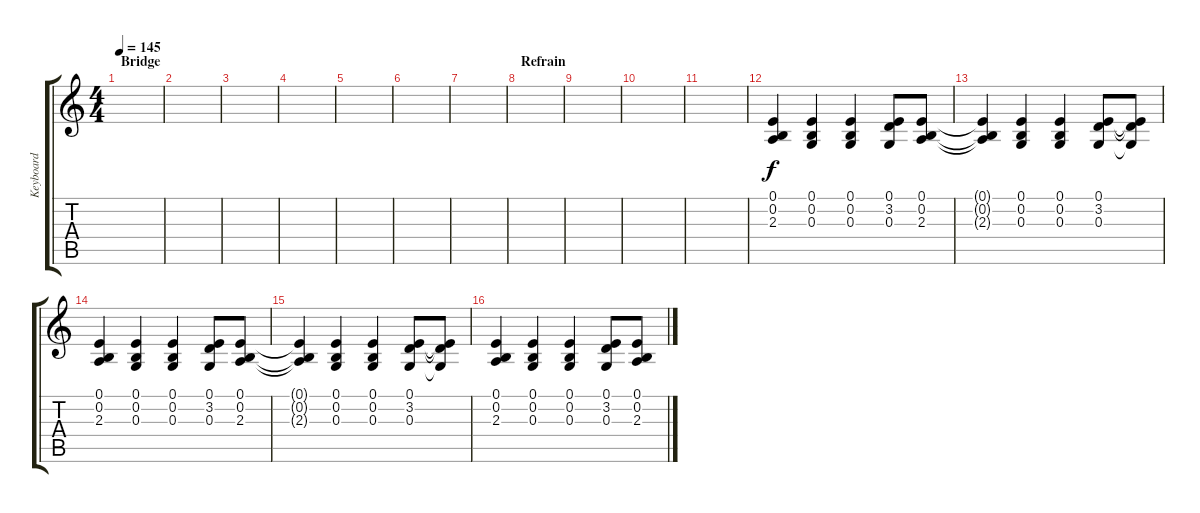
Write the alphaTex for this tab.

\track ("Keyboard" "Keyboard") {instrument accordion}
\staff {score tabs}
\tuning (E4 B3 G3 D3 A2 E2) {hide}
\ts (4 4)
\section ("" "Bridge")
\tempo 145
\clef g2
\ks c
|
|
|
|
|
|
|
\section ("" "Refrain")
|
|
|
|
(0.1 0.2 2.3).4 (0.1 0.2 0.3).4 (0.1 0.2 0.3).4 (0.1 3.2 0.3).8 (0.1 0.2 2.3).8 |
(0.1{t} 0.2{t} 2.3{t}).4 (0.1 0.2 0.3).4 (0.1 0.2 0.3).4 (0.1 3.2 0.3).8 (0.1{t} 3.2{t} 0.3{t}).8 |
(0.1 0.2 2.3).4 (0.1 0.2 0.3).4 (0.1 0.2 0.3).4 (0.1 3.2 0.3).8 (0.1 0.2 2.3).8 |
(0.1{t} 0.2{t} 2.3{t}).4 (0.1 0.2 0.3).4 (0.1 0.2 0.3).4 (0.1 3.2 0.3).8 (0.1{t} 3.2{t} 0.3{t}).8 |
(0.1 0.2 2.3).4 (0.1 0.2 0.3).4 (0.1 0.2 0.3).4 (0.1 3.2 0.3).8 (0.1 0.2 2.3).8
